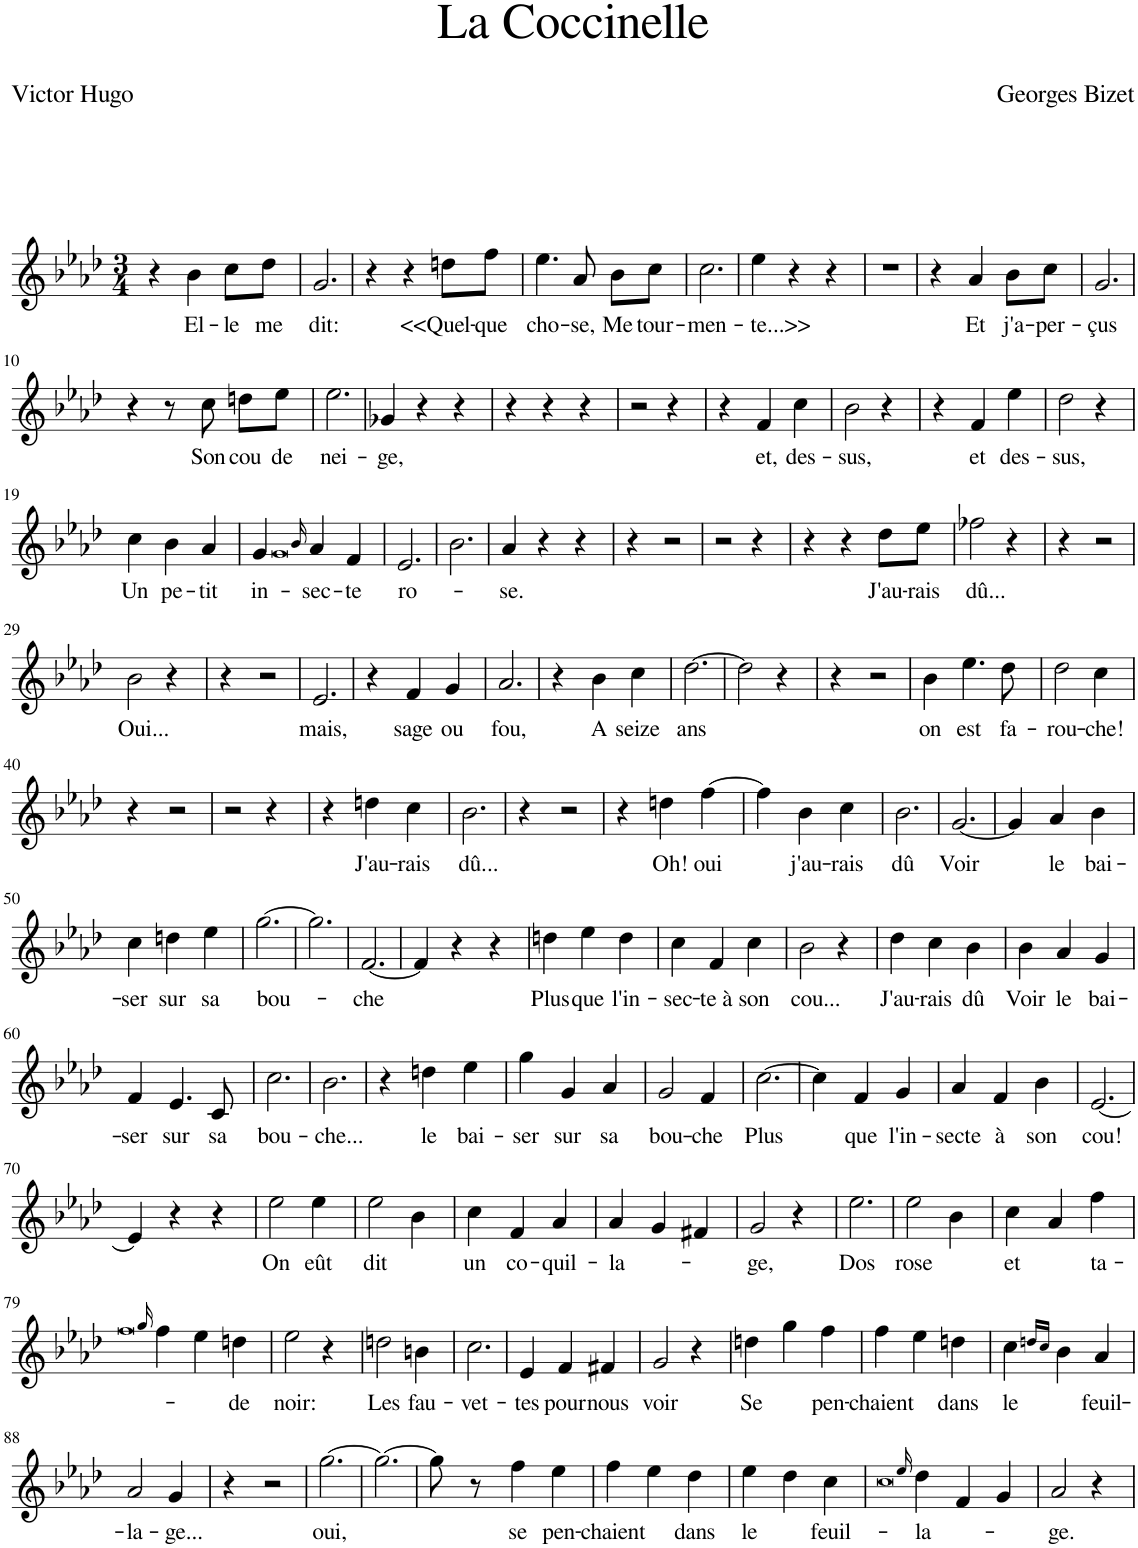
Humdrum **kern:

**kern	**text
*part1	*part1
*staff1	*staff1
*I"Piano	*
*I'Pno	*
*clefG2	*
*k[b-e-a-d-]	*
*M3/4	*
=1	=1
4r	.
!	!LO:LY:b
4b-\	El-
!	!LO:LY:b
8cc\L	-le
!	!LO:LY:b
8dd-\J	me
=2	=2
!	!LO:LY:b
2.g/	dit:
=3	=3
4r	.
4r	.
!	!LO:LY:b
8ddn\L	<<Quel-
!	!LO:LY:b
8ff\J	-que
=4	=4
!	!LO:LY:b
4.ee-\	cho-
!	!LO:LY:b
8a-/	-se,
!	!LO:LY:b
8b-\L	Me
!	!LO:LY:b
8cc\J	tour-
=5	=5
!	!LO:LY:b
2.cc\	-men-
=6	=6
!	!LO:LY:b
4ee-\	-te...>>
4r	.
4r	.
=7	=7
2.r	.
=8	=8
4r	.
!	!LO:LY:b
4a-/	Et
!	!LO:LY:b
8b-\L	j'a-
!	!LO:LY:b
8cc\J	-per-
=9	=9
!	!LO:LY:b
2.g/	-çus
!!LO:LB:g=z
=10	=10
4r	.
8r	.
!	!LO:LY:b
8cc\	Son
!	!LO:LY:b
8ddn\L	cou
!	!LO:LY:b
8ee-\J	de
=11	=11
!	!LO:LY:b
2.ee-\	nei-
=12	=12
!	!LO:LY:b
4g-X/	-ge,
4r	.
4r	.
=13	=13
4r	.
4r	.
4r	.
=14	=14
2r	.
4r	.
=15	=15
4r	.
!	!LO:LY:b
4f/	et,
!	!LO:LY:b
4cc\	des-
=16	=16
!	!LO:LY:b
2b-\	-sus,
4r	.
=17	=17
4r	.
!	!LO:LY:b
4f/	et
!	!LO:LY:b
4ee-\	des-
=18	=18
!	!LO:LY:b
2dd-\	-sus,
4r	.
!!LO:LB:g=z
=19	=19
!	!LO:LY:b
4cc\	Un
!	!LO:LY:b
4b-\	pe-
!	!LO:LY:b
4a-/	-tit
=20	=20
!	!LO:LY:b
4g/	in-
0qg	.
16qb-/	.
!	!LO:LY:b
4a-/	-sec-
!	!LO:LY:b
4f/	-te
=21	=21
!	!LO:LY:b
2.e-/	ro-
=22	=22
2.b-\	.
=23	=23
!	!LO:LY:b
4a-/	-se.
4r	.
4r	.
=24	=24
4r	.
2r	.
=25	=25
2r	.
4r	.
=26	=26
4r	.
4r	.
!	!LO:LY:b
8dd-\L	J'au-
!	!LO:LY:b
8ee-\J	-rais
=27	=27
!	!LO:LY:b
2ff-X\	dû...
4r	.
=28	=28
4r	.
2r	.
!!LO:LB:g=z
=29	=29
!	!LO:LY:b
2b-\	Oui...
4r	.
=30	=30
4r	.
2r	.
=31	=31
!	!LO:LY:b
2.e-/	mais,
=32	=32
4r	.
!	!LO:LY:b
4f/	sage
!	!LO:LY:b
4g/	ou
=33	=33
!	!LO:LY:b
2.a-/	fou,
=34	=34
4r	.
!	!LO:LY:b
4b-\	A
!	!LO:LY:b
4cc\	seize
=35	=35
!	!LO:LY:b
[2.dd-\	ans
=36	=36
2dd-\]	.
4r	.
=37	=37
4r	.
2r	.
=38	=38
!	!LO:LY:b
4b-\	on
!	!LO:LY:b
4.ee-\	est
!	!LO:LY:b
8dd-\	fa-
=39	=39
!	!LO:LY:b
2dd-\	-rou-
!	!LO:LY:b
4cc\	-che!
!!LO:LB:g=z
=40	=40
4r	.
2r	.
=41	=41
2r	.
4r	.
=42	=42
4r	.
!	!LO:LY:b
4ddn\	J'au-
!	!LO:LY:b
4cc\	-rais
=43	=43
!	!LO:LY:b
2.b-\	dû...
=44	=44
4r	.
2r	.
=45	=45
4r	.
!	!LO:LY:b
4ddn\	Oh!
!	!LO:LY:b
[4ff\	oui
=46	=46
4ff\]	.
!	!LO:LY:b
4b-\	j'au-
!	!LO:LY:b
4cc\	-rais
=47	=47
!	!LO:LY:b
2.b-\	dû
=48	=48
!	!LO:LY:b
[2.g/	Voir
=49	=49
4g/]	.
!	!LO:LY:b
4a-/	le
!	!LO:LY:b
4b-\	bai-
!!LO:LB:g=z
=50	=50
!	!LO:LY:b
4cc\	-ser
!	!LO:LY:b
4ddn\	sur
!	!LO:LY:b
4ee-\	sa
=51	=51
!	!LO:LY:b
[2.gg\	bou-
=52	=52
2.gg\]	.
=53	=53
!	!LO:LY:b
[2.f/	-che
=54	=54
4f/]	.
4r	.
4r	.
=55	=55
!	!LO:LY:b
4ddn\	Plus
!	!LO:LY:b
4ee-\	que
!	!LO:LY:b
4dd\	l'in-
=56	=56
!	!LO:LY:b
4cc\	-sec-
!	!LO:LY:b
4f/	-te à
!	!LO:LY:b
4cc\	son
=57	=57
!	!LO:LY:b
2b-\	cou...
4r	.
=58	=58
!	!LO:LY:b
4dd-\	J'au-
!	!LO:LY:b
4cc\	-rais
!	!LO:LY:b
4b-\	dû
=59	=59
!	!LO:LY:b
4b-\	Voir
!	!LO:LY:b
4a-/	le
!	!LO:LY:b
4g/	bai-
!!LO:LB:g=z
=60	=60
!	!LO:LY:b
4f/	-ser
!	!LO:LY:b
4.e-/	sur
!	!LO:LY:b
8c/	sa
=61	=61
!	!LO:LY:b
2.cc\	bou-
=62	=62
!	!LO:LY:b
2.b-\	-che...
=63	=63
4r	.
!	!LO:LY:b
4ddn\	le
!	!LO:LY:b
4ee-\	bai-
=64	=64
!	!LO:LY:b
4gg\	-ser
!	!LO:LY:b
4g/	sur
!	!LO:LY:b
4a-/	sa
=65	=65
!	!LO:LY:b
2g/	bou-
!	!LO:LY:b
4f/	-che
=66	=66
!	!LO:LY:b
[2.cc\	Plus
=67	=67
4cc\]	.
!	!LO:LY:b
4f/	que
!	!LO:LY:b
4g/	l'in-
=68	=68
!	!LO:LY:b
4a-/	-secte
!	!LO:LY:b
4f/	à
!	!LO:LY:b
4b-\	son
=69	=69
!	!LO:LY:b
[2.e-/	cou!
!!LO:LB:g=z
=70	=70
4e-/]	.
4r	.
4r	.
=71	=71
!	!LO:LY:b
2ee-\	On
!	!LO:LY:b
4ee-\	eût
=72	=72
!	!LO:LY:b
2ee-\	dit
4b-\	.
=73	=73
!	!LO:LY:b
4cc\	un
!	!LO:LY:b
4f/	co-
!	!LO:LY:b
4a-/	-quil-
=74	=74
!	!LO:LY:b
4a-/	-la-
4g/	.
4f#X/	.
=75	=75
!	!LO:LY:b
2g/	-ge,
4r	.
=76	=76
!	!LO:LY:b
2.ee-\	Dos
=77	=77
!	!LO:LY:b
2ee-\	rose
4b-\	.
=78	=78
!	!LO:LY:b
4cc\	et
4a-/	.
!	!LO:LY:b
4ff\	ta-
!!LO:LB:g=z
=79	=79
0qff	.
16qgg/	.
4ff\	.
4ee-\	.
!	!LO:LY:b
4ddn\	de
=80	=80
!	!LO:LY:b
2ee-\	noir:
4r	.
=81	=81
!	!LO:LY:b
2ddn\	Les
!	!LO:LY:b
4bn\	fau-
=82	=82
!	!LO:LY:b
2.cc\	-vet-
=83	=83
!	!LO:LY:b
4e-/	-tes
!	!LO:LY:b
4f/	pour
!	!LO:LY:b
4f#X/	nous
=84	=84
!	!LO:LY:b
2g/	voir
4r	.
=85	=85
!	!LO:LY:b
4ddn\	Se
4gg\	.
!	!LO:LY:b
4ff\	pen-
=86	=86
!	!LO:LY:b
4ff\	-chaient
4ee-\	.
!	!LO:LY:b
4ddn\	dans
=87	=87
!	!LO:LY:b
4cc\	le
16qddn/LL	.
16qcc/JJ	.
4b-\	.
!	!LO:LY:b
4a-/	feuil-
!!LO:LB:g=z
=88	=88
!	!LO:LY:b
2a-/	-la-
!	!LO:LY:b
4g/	-ge...
=89	=89
4r	.
2r	.
=90	=90
!	!LO:LY:b
[2.gg\	oui,
=91	=91
2.gg\_	.
=92	=92
8gg\]	.
8r	.
!	!LO:LY:b
4ff\	se
!	!LO:LY:b
4ee-\	pen-
=93	=93
!	!LO:LY:b
4ff\	-chaient
4ee-\	.
!	!LO:LY:b
4dd-\	dans
=94	=94
!	!LO:LY:b
4ee-\	le
4dd-\	.
!	!LO:LY:b
4cc\	feuil-
=95	=95
0qcc	.
16qee-/	.
!	!LO:LY:b
4dd-\	-la-
4f/	.
4g/	.
=96	=96
!	!LO:LY:b
2a-/	-ge.
4r	.
=	=
*-	*-
